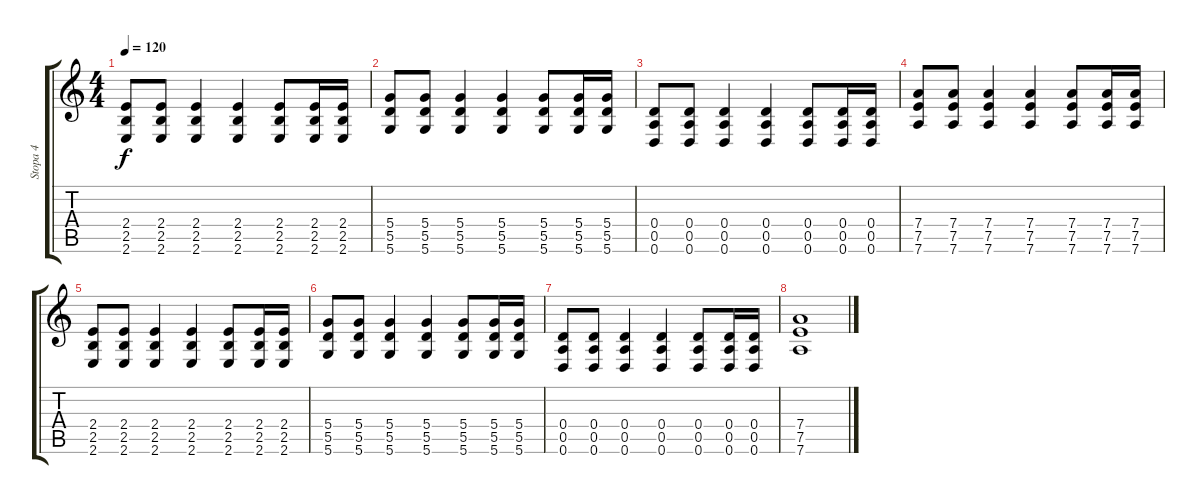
\track ("Stopa 4" "Stopa 4") {instrument overdrivenguitar}
\staff {score tabs}
\tuning (E4 B3 G3 D3 A2 D2) {hide}
\ts (4 4)
\tempo 120
\clef g2
\ks c
(2.4 2.5 2.6).8{dy f} (2.4 2.5 2.6).8 (2.4 2.5 2.6).4 (2.4 2.5 2.6).4 (2.4 2.5 2.6).8 (2.4 2.5 2.6).16 (2.4 2.5 2.6).16 |
(5.4 5.5 5.6).8 (5.4 5.5 5.6).8 (5.4 5.5 5.6).4 (5.4 5.5 5.6).4 (5.4 5.5 5.6).8 (5.4 5.5 5.6).16 (5.4 5.5 5.6).16 |
(0.4 0.5 0.6).8 (0.4 0.5 0.6).8 (0.4 0.5 0.6).4 (0.4 0.5 0.6).4 (0.4 0.5 0.6).8 (0.4 0.5 0.6).16 (0.4 0.5 0.6).16 |
(7.4 7.5 7.6).8 (7.4 7.5 7.6).8 (7.4 7.5 7.6).4 (7.4 7.5 7.6).4 (7.4 7.5 7.6).8 (7.4 7.5 7.6).16 (7.4 7.5 7.6).16 |
(2.4 2.5 2.6).8 (2.4 2.5 2.6).8 (2.4 2.5 2.6).4 (2.4 2.5 2.6).4 (2.4 2.5 2.6).8 (2.4 2.5 2.6).16 (2.4 2.5 2.6).16 |
(5.4 5.5 5.6).8 (5.4 5.5 5.6).8 (5.4 5.5 5.6).4 (5.4 5.5 5.6).4 (5.4 5.5 5.6).8 (5.4 5.5 5.6).16 (5.4 5.5 5.6).16 |
(0.4 0.5 0.6).8 (0.4 0.5 0.6).8 (0.4 0.5 0.6).4 (0.4 0.5 0.6).4 (0.4 0.5 0.6).8 (0.4 0.5 0.6).16 (0.4 0.5 0.6).16 |
(7.4 7.5 7.6).1
